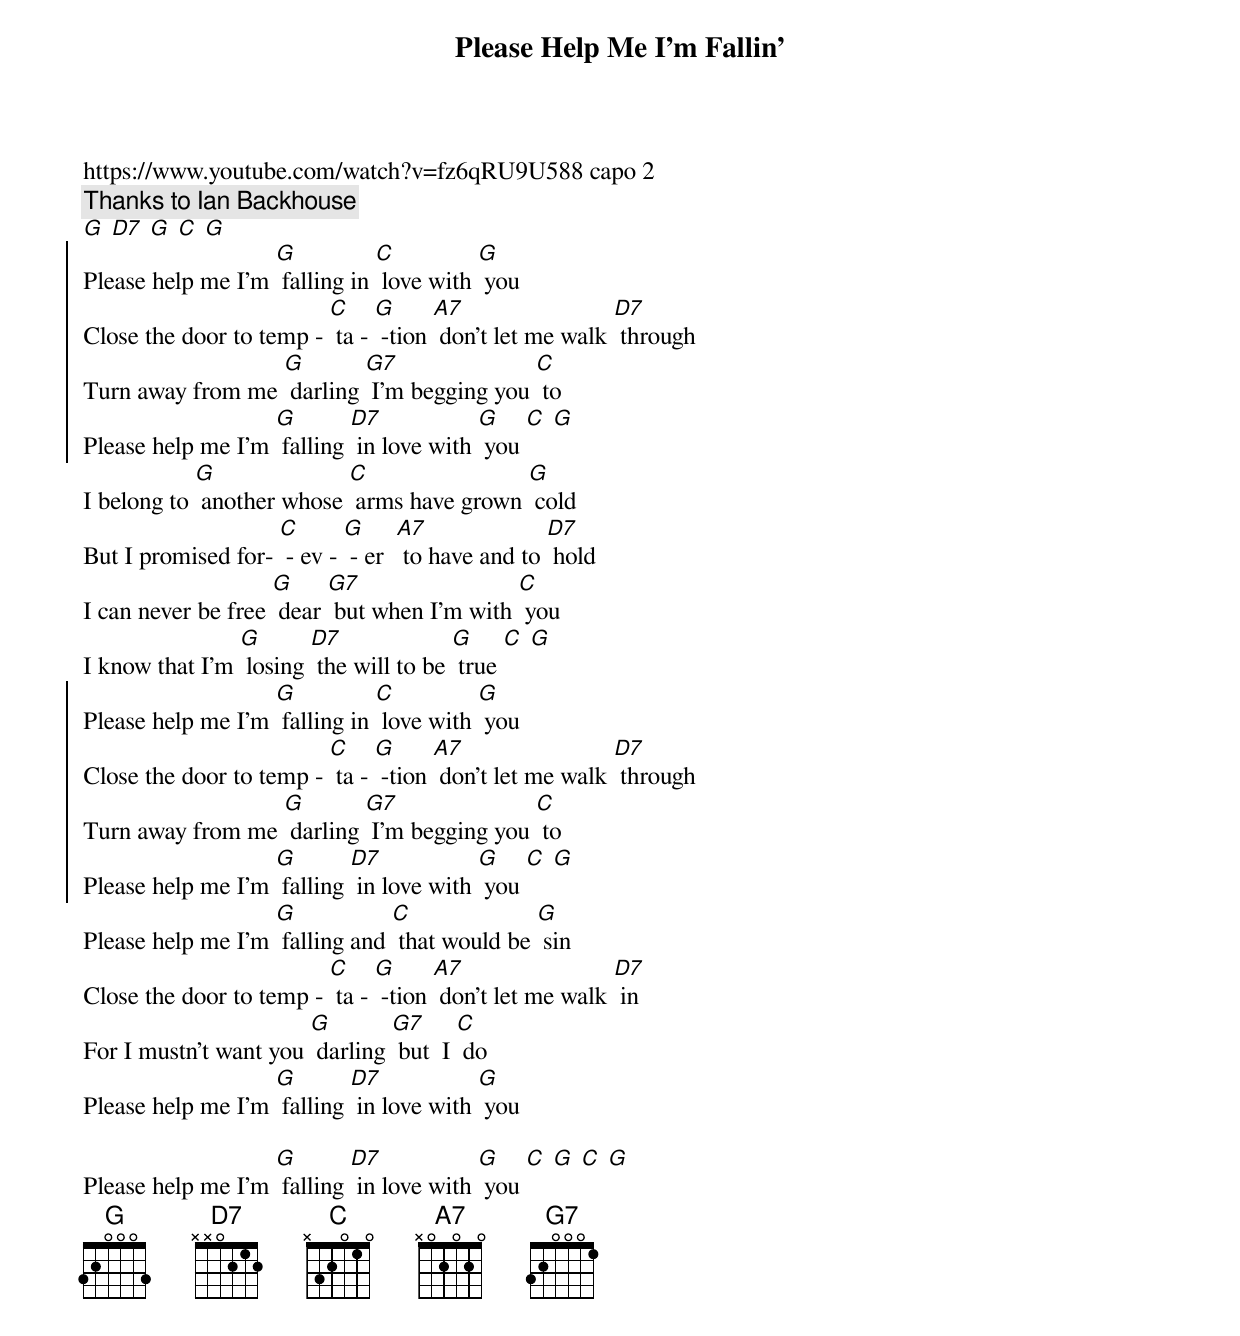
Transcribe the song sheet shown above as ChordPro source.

{t:Please Help Me I’m Fallin’}
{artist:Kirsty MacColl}
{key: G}
https://www.youtube.com/watch?v=fz6qRU9U588 capo 2
{c: Thanks to Ian Backhouse }
[G] [D7] [G] [C] [G]
{soc}
Please help me I'm [G] falling in [C] love with [G] you
Close the door to temp - [C] ta - [G] -tion [A7] don't let me walk [D7] through
Turn away from me [G] darling [G7] I'm begging you [C] to
Please help me I'm [G] falling [D7] in love with [G] you [C] [G]
{eoc}
I belong to [G] another whose [C] arms have grown [G] cold
But I promised for- [C] - ev - [G] - er  [A7] to have and to [D7] hold
I can never be free [G] dear [G7] but when I'm with [C] you
I know that I'm [G] losing [D7] the will to be [G] true [C] [G]
{soc}
Please help me I'm [G] falling in [C] love with [G] you
Close the door to temp - [C] ta - [G] -tion [A7] don't let me walk [D7] through
Turn away from me [G] darling [G7] I'm begging you [C] to
Please help me I'm [G] falling [D7] in love with [G] you [C] [G]
{eoc}
Please help me I'm [G] falling and [C] that would be [G] sin
Close the door to temp - [C] ta - [G] -tion [A7] don't let me walk [D7] in
For I mustn't want you [G] darling [G7] but  I [C] do
Please help me I'm [G] falling [D7] in love with [G] you

Please help me I'm [G] falling [D7] in love with [G] you [C] [G] [C] [G]
